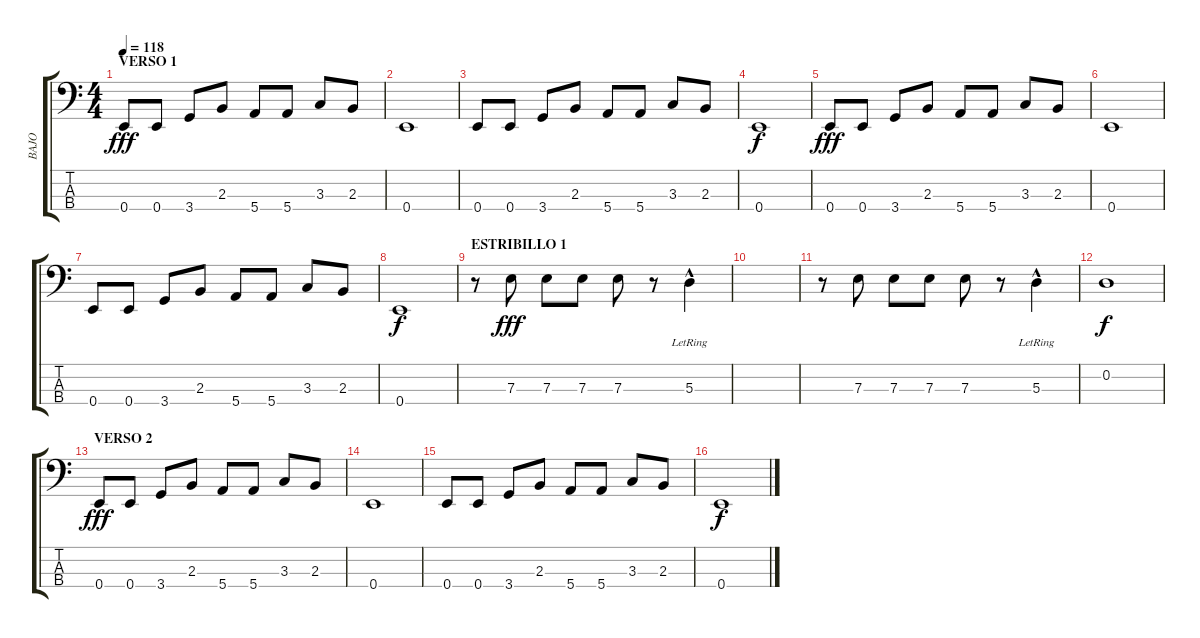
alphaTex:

\track ("BAJO" "BAJO") {instrument electricbassfinger}
\staff {score tabs}
\tuning (G2 D2 A1 E1) {hide}
\ts (4 4)
\section ("" "VERSO 1")
\tempo 118
\clef f4
\ks c
0.4.8{dy fff} 0.4.8 3.4.8 2.3.8 5.4.8 5.4.8 3.3.8 2.3.8 |
0.4.1 |
0.4.8 0.4.8 3.4.8 2.3.8 5.4.8 5.4.8 3.3.8 2.3.8 |
0.4.1{dy f} |
0.4.8{dy fff} 0.4.8 3.4.8 2.3.8 5.4.8 5.4.8 3.3.8 2.3.8 |
0.4.1 |
0.4.8 0.4.8 3.4.8 2.3.8 5.4.8 5.4.8 3.3.8 2.3.8 |
0.4.1{dy f} |
\section ("" "ESTRIBILLO 1")
r.8 7.3.8{dy fff} 7.3.8 7.3.8 7.3.8 r.8 5.3{hac lr}.4 |
|
r.8 7.3.8 7.3.8 7.3.8 7.3.8 r.8 5.3{hac lr}.4 |
0.2.1{dy f} |
\section ("" "VERSO 2")
0.4.8{dy fff} 0.4.8 3.4.8 2.3.8 5.4.8 5.4.8 3.3.8 2.3.8 |
0.4.1 |
0.4.8 0.4.8 3.4.8 2.3.8 5.4.8 5.4.8 3.3.8 2.3.8 |
0.4.1{dy f}
